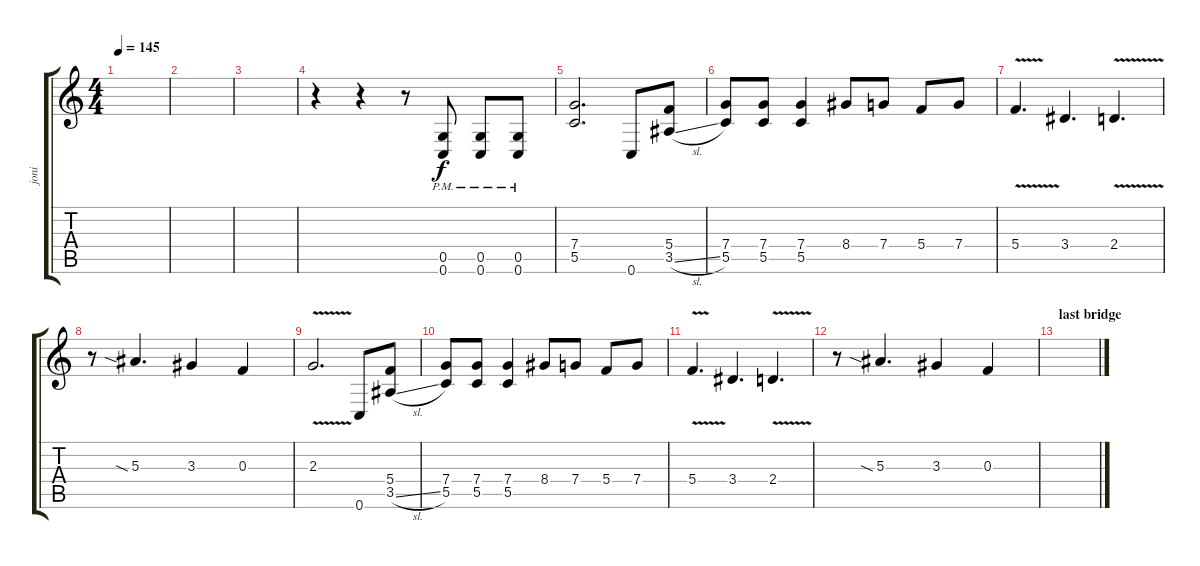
\track ("joni" "joni") {instrument distortionguitar}
\staff {score tabs}
\tuning (D4 A3 F3 C3 G2 C2) {hide}
\ts (4 4)
\tempo 145
\clef g2
\ks c
|
|
|
r.4 r.4 r.8 (0.5 0.6{pm}).8 (0.5 0.6{pm}).8 (0.5 0.6{pm}).8 |
(7.4 5.5).2{d} 0.6.8 (5.4 3.5{sl}).8 |
(7.4 5.5).8 (7.4 5.5).8 (7.4 5.5).4 8.4.8 7.4.8 5.4.8 7.4.8 |
5.4{v}.4{d} 3.4.4{d} 2.4{v}.4{d} |
r.8 5.3{sia}.4{d} 3.3.4 0.3.4 |
2.3{v}.2{d} 0.6.8 (5.4 3.5{sl}).8 |
(7.4 5.5).8 (7.4 5.5).8 (7.4 5.5).4 8.4.8 7.4.8 5.4.8 7.4.8 |
5.4{v}.4{d} 3.4.4{d} 2.4{v}.4{d} |
r.8 5.3{sia}.4{d} 3.3.4 0.3.4 |
\section ("" "last bridge")
